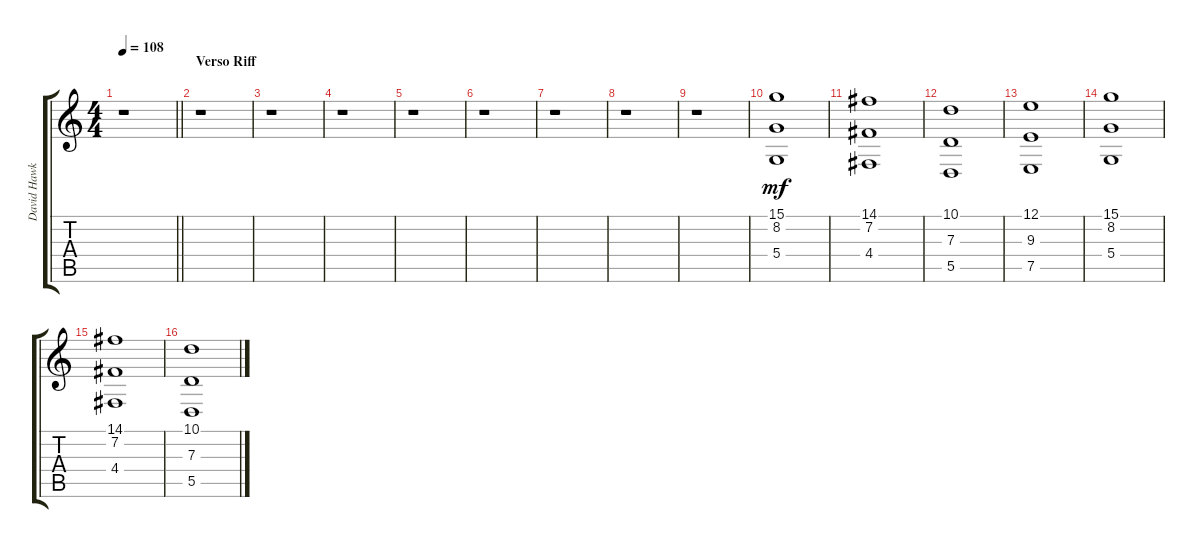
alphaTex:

\track ("David Hawkins" "David Hawk") {instrument electricpiano1}
\staff {score tabs}
\tuning (E4 B3 G3 D3 A2 E2) {hide}
\ts (4 4)
\tempo 108
\clef g2
\barLineRight lightlight
\ks c
r.1{dy mf} |
\section ("" "Verso Riff")
r.1 |
r.1 |
r.1 |
r.1 |
r.1 |
r.1 |
r.1 |
r.1 |
(15.1 8.2 5.4).1 |
(14.1 7.2 4.4).1 |
(10.1 7.3 5.5).1 |
(12.1 9.3 7.5).1 |
(15.1 8.2 5.4).1 |
(14.1 7.2 4.4).1 |
(10.1 7.3 5.5).1
